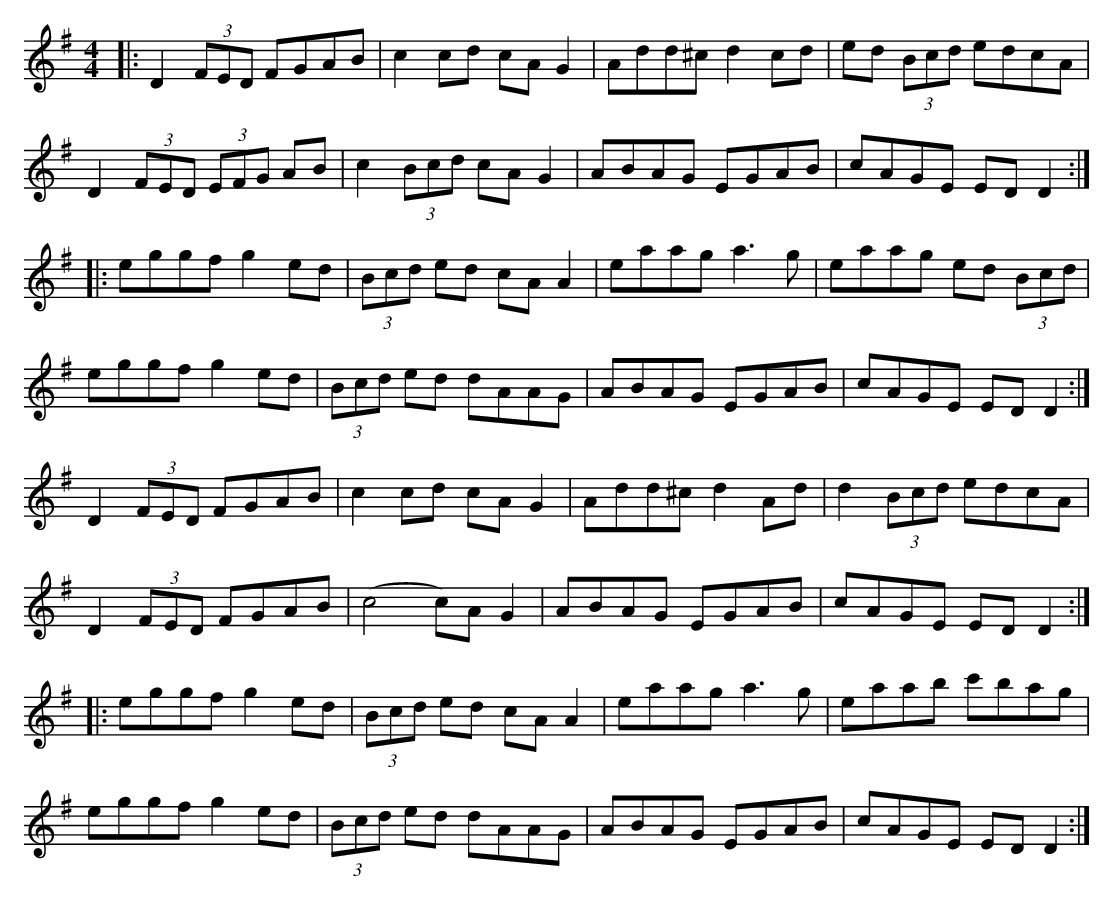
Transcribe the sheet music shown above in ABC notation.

X:1
M:4/4
K:Dmix
|:D2 (3FED FGAB|c2cd cA G2|Add^c d2 cd|ed (3Bcd edcA|
D2 (3FED (3EFG AB|c2 (3Bcd cA G2|ABAG EGAB|cAGE ED D2:|
|:eggf g2 ed|(3Bcd ed cA A2|eaag a3g|eaag ed (3Bcd|
eggf g2 ed|(3Bcd ed dAAG|ABAG EGAB|cAGE ED D2:|
D2 (3FED FGAB|c2cd cA G2|Add^c d2 Ad|d2(3Bcd edcA|
D2 (3FED FGAB|(c4 c)A G2|ABAG EGAB|cAGE ED D2:|
|:eggf g2 ed|(3Bcd ed cA A2|eaag a3g|eaab c'bag|
eggf g2 ed|(3Bcd ed dAAG|ABAG EGAB|cAGE ED D2:|
